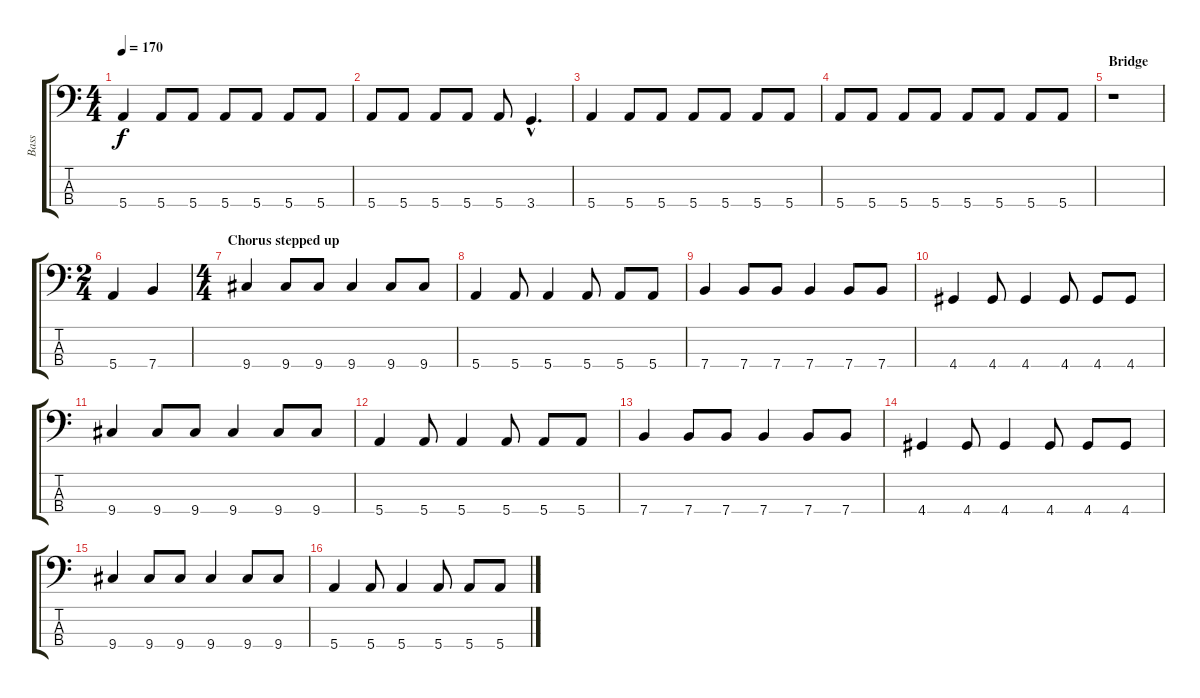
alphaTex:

\track ("Bass" "Bass") {instrument electricbasspick}
\staff {score tabs}
\tuning (G2 D2 A1 E1) {hide}
\ts (4 4)
\tempo 170
\clef f4
\ks c
5.4.4{dy f} 5.4.8 5.4.8 5.4.8 5.4.8 5.4.8 5.4.8 |
5.4.8 5.4.8 5.4.8 5.4.8 5.4.8 3.4{hac}.4{d} |
5.4.4 5.4.8 5.4.8 5.4.8 5.4.8 5.4.8 5.4.8 |
5.4.8 5.4.8 5.4.8 5.4.8 5.4.8 5.4.8 5.4.8 5.4.8 |
\section ("" "Bridge")
r.1 |
\ts (2 4)
5.4.4 7.4.4 |
\ts (4 4)
\section ("" "Chorus stepped up")
9.4.4 9.4.8 9.4.8 9.4.4 9.4.8 9.4.8 |
5.4.4 5.4.8 5.4.4 5.4.8 5.4.8 5.4.8 |
7.4.4 7.4.8 7.4.8 7.4.4 7.4.8 7.4.8 |
4.4.4 4.4.8 4.4.4 4.4.8 4.4.8 4.4.8 |
9.4.4 9.4.8 9.4.8 9.4.4 9.4.8 9.4.8 |
5.4.4 5.4.8 5.4.4 5.4.8 5.4.8 5.4.8 |
7.4.4 7.4.8 7.4.8 7.4.4 7.4.8 7.4.8 |
4.4.4 4.4.8 4.4.4 4.4.8 4.4.8 4.4.8 |
9.4.4 9.4.8 9.4.8 9.4.4 9.4.8 9.4.8 |
5.4.4 5.4.8 5.4.4 5.4.8 5.4.8 5.4.8
